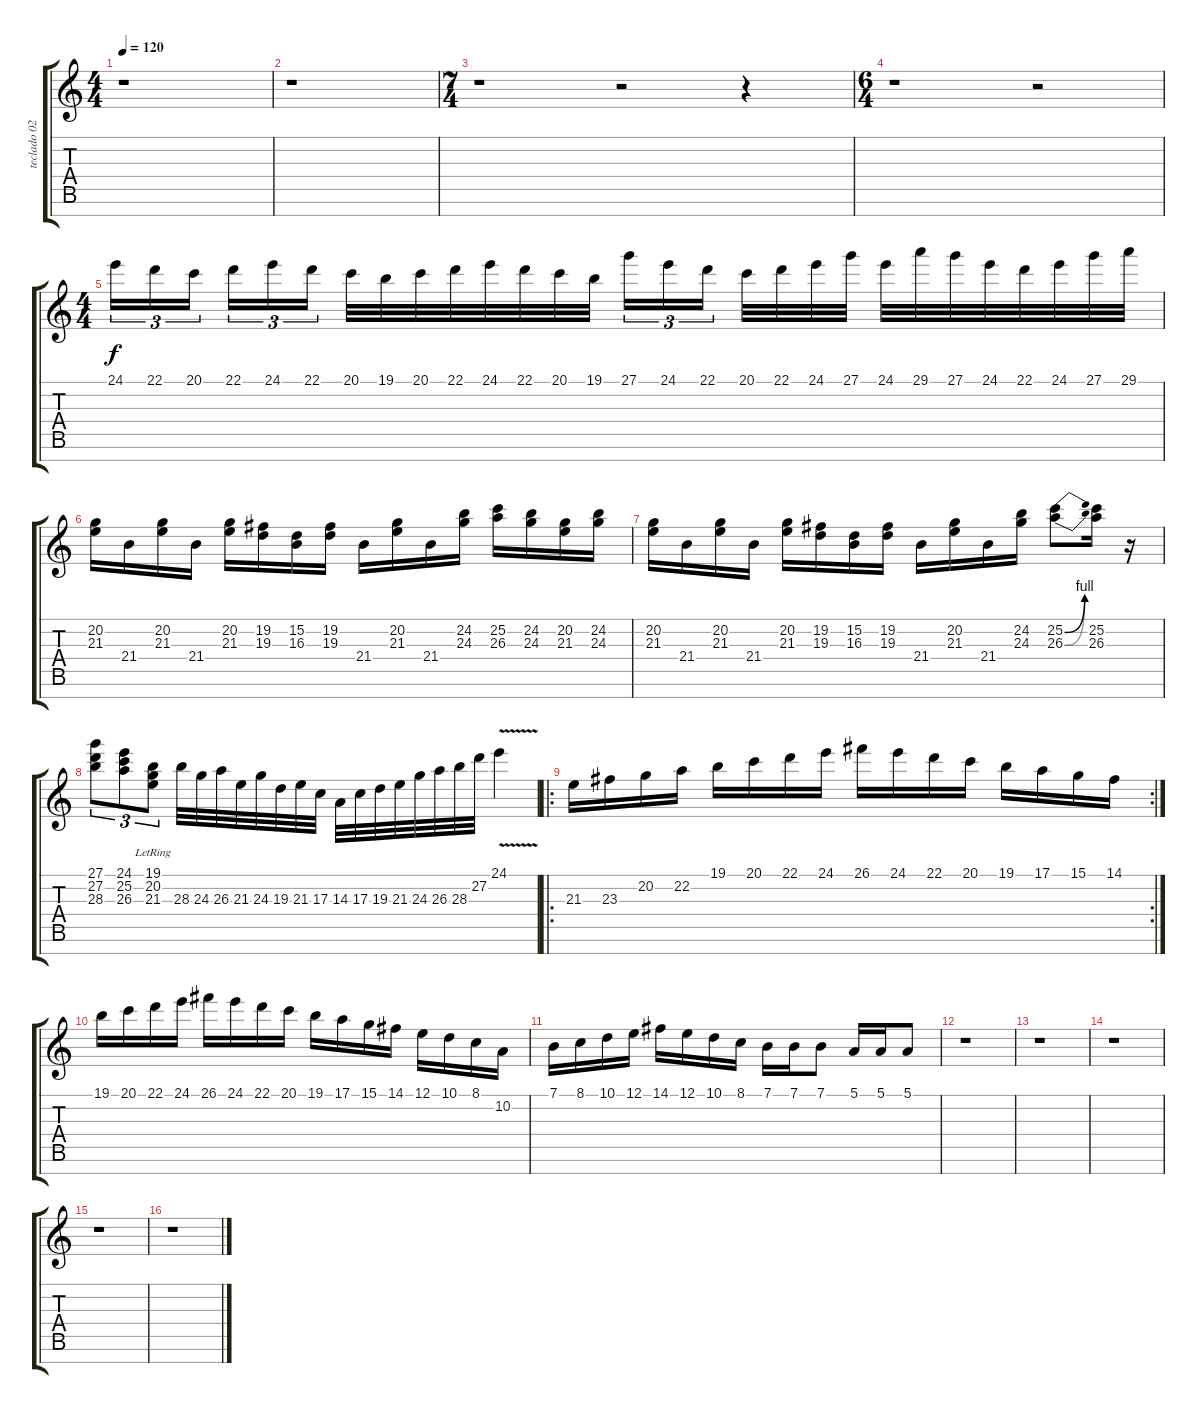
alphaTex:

\track ("teclado 02" "teclado 02") {instrument lead8bassandlead}
\staff {score tabs}
\tuning (E4 B3 G3 D3 A2 E2 B1) {hide}
\ts (4 4)
\tempo 120
\clef g2
\ks c
r.1{dy f} |
r.1 |
\ts (7 4)
r.1 r.2 r.4 |
\ts (6 4)
r.1 r.2 |
\ts (4 4)
24.1.16{tu (3 2) instrument drawbarorgan} 22.1.16{tu (3 2)} 20.1.16{tu (3 2)} 22.1.16{tu (3 2)} 24.1.16{tu (3 2)} 22.1.16{tu (3 2)} 20.1.32 19.1.32 20.1.32 22.1.32 24.1.32 22.1.32 20.1.32 19.1.32 27.1.16{tu (3 2)} 24.1.16{tu (3 2)} 22.1.16{tu (3 2)} 20.1.32 22.1.32 24.1.32 27.1.32 24.1.32 29.1.32 27.1.32 24.1.32 22.1.32 24.1.32 27.1.32 29.1.32 |
(20.2 21.3).16 21.4.16 (20.2 21.3).16 21.4.16 (20.2 21.3).16 (19.2 19.3).16 (15.2 16.3).16 (19.2 19.3).16 21.4.16 (20.2 21.3).16 21.4.16 (24.2 24.3).16 (25.2 26.3).16 (24.2 24.3).16 (20.2 21.3).16 (24.2 24.3).16 |
(20.2 21.3).16 21.4.16 (20.2 21.3).16 21.4.16 (20.2 21.3).16 (19.2 19.3).16 (15.2 16.3).16 (19.2 19.3).16 21.4.16 (20.2 21.3).16 21.4.16 (24.2 24.3).16 (25.2{be (bend 0 0 60 4)} 26.3{be (bend 0 0 60 4)}).8 (25.2 26.3).16 r.16 |
(27.1 27.2 28.3).8{tu (3 2)} (24.1 25.2 26.3).8{tu (3 2)} (19.1{lr} 20.2{lr} 21.3).8{tu (3 2)} 28.3.32 24.3.32 26.3.32 21.3.32 24.3.32 19.3.32 21.3.32 17.3.32 14.3.32 17.3.32 19.3.32 21.3.32 24.3.32 26.3.32 28.3.32 27.2.32 24.1{v}.4 |
\ro
\rc 2
21.3.16{volume 10 instrument lead2sawtooth} 23.3.16 20.2.16 22.2.16 19.1.16 20.1.16 22.1.16 24.1.16 26.1.16 24.1.16 22.1.16 20.1.16 19.1.16 17.1.16 15.1.16 14.1.16 |
19.1.16 20.1.16 22.1.16 24.1.16 26.1.16 24.1.16 22.1.16 20.1.16 19.1.16 17.1.16 15.1.16 14.1.16 12.1.16 10.1.16 8.1.16 10.2.16 |
7.1.16 8.1.16 10.1.16 12.1.16 14.1.16 12.1.16 10.1.16 8.1.16 7.1.16 7.1.16 7.1.8 5.1.16 5.1.16 5.1.8 |
r.1 |
r.1 |
r.1 |
r.1 |
r.1
